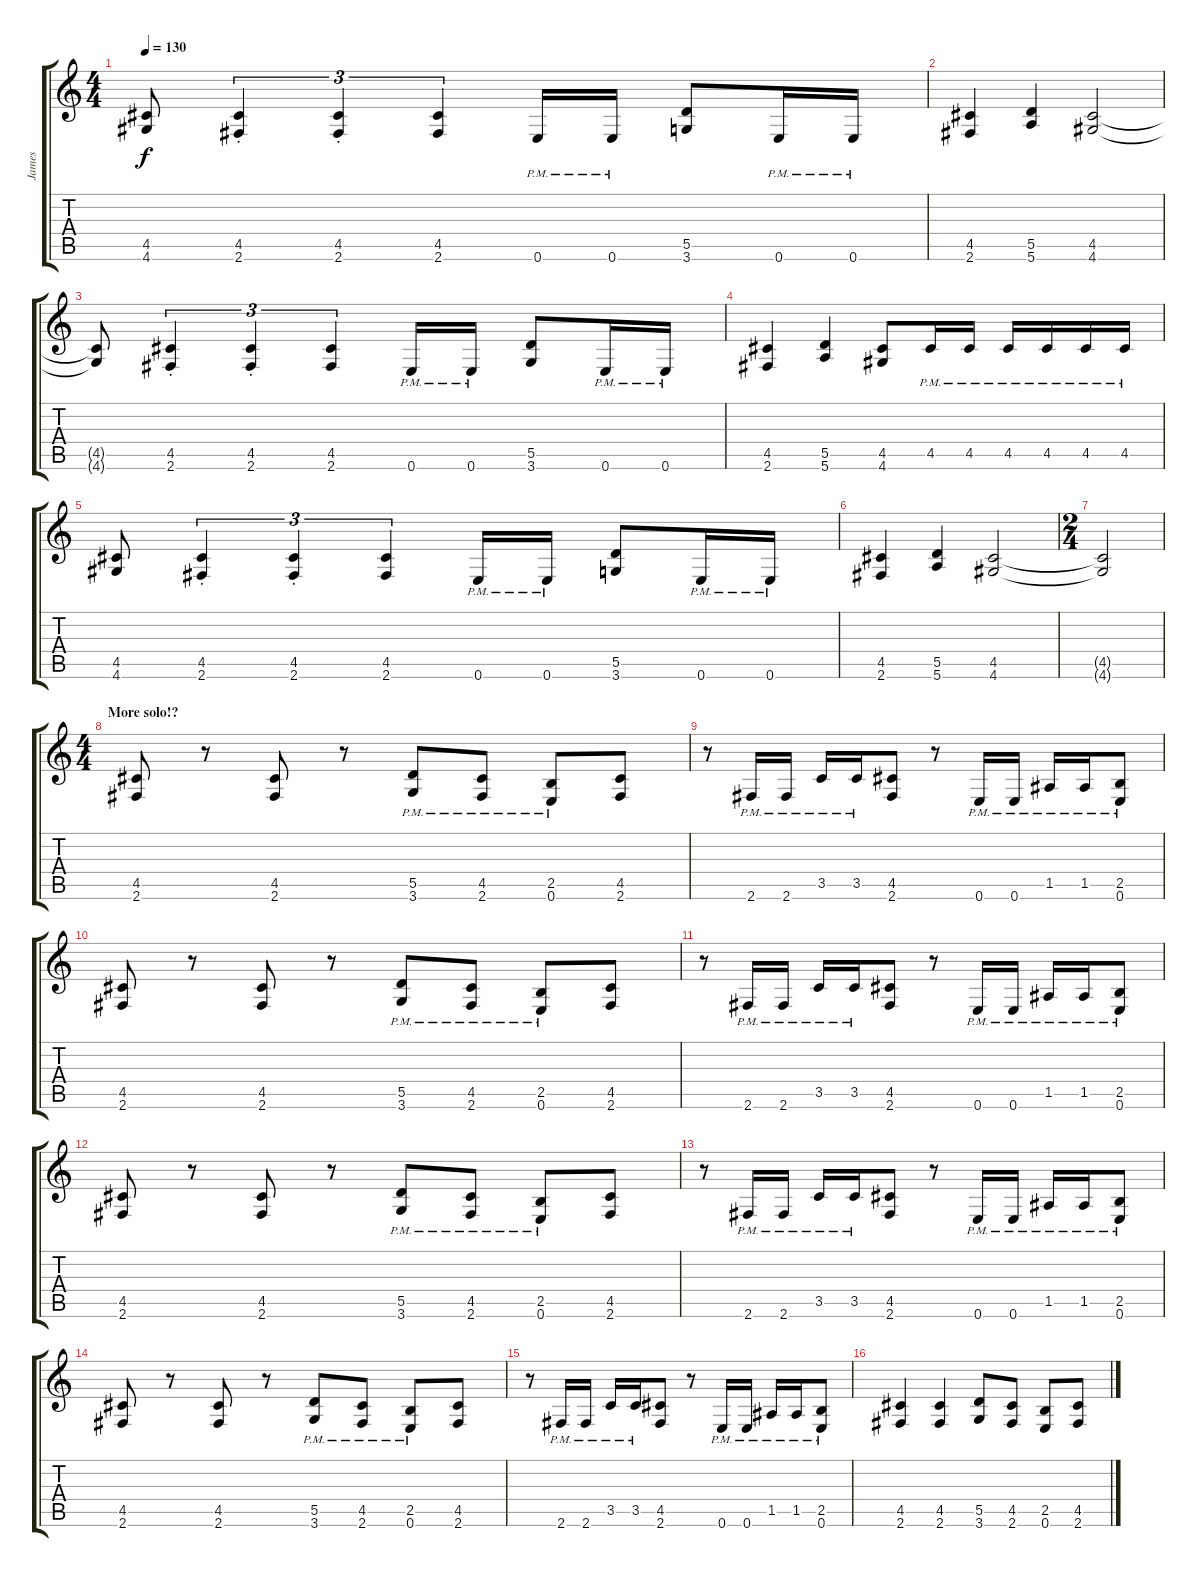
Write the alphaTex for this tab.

\track ("James" "James") {instrument distortionguitar}
\staff {score tabs}
\tuning (E4 B3 G3 D3 A2 E2) {hide}
\ts (4 4)
\tempo 130
\clef g2
\ks c
(4.5 4.6).8{dy f} (4.5{st} 2.6{st}).4{tu (3 2)} (4.5{st} 2.6{st}).4{tu (3 2)} (4.5 2.6).4{tu (3 2)} 0.6{pm}.16 0.6{pm}.16 (5.5 3.6).8 0.6{pm}.16 0.6{pm}.16 |
(4.5 2.6).4 (5.5 5.6).4 (4.5 4.6).2 |
(4.5{t} 4.6{t}).8 (4.5{st} 2.6{st}).4{tu (3 2)} (4.5{st} 2.6{st}).4{tu (3 2)} (4.5 2.6).4{tu (3 2)} 0.6{pm}.16 0.6{pm}.16 (5.5 3.6).8 0.6{pm}.16 0.6{pm}.16 |
(4.5 2.6).4 (5.5 5.6).4 (4.5 4.6).8 4.5{pm}.16 4.5{pm}.16 4.5{pm}.16 4.5{pm}.16 4.5{pm}.16 4.5{pm}.16 |
(4.5 4.6).8 (4.5{st} 2.6{st}).4{tu (3 2)} (4.5{st} 2.6{st}).4{tu (3 2)} (4.5 2.6).4{tu (3 2)} 0.6{pm}.16 0.6{pm}.16 (5.5 3.6).8 0.6{pm}.16 0.6{pm}.16 |
(4.5 2.6).4 (5.5 5.6).4 (4.5 4.6).2 |
\ts (2 4)
(4.5{t} 4.6{t}).2 |
\ts (4 4)
\section ("" "More solo!?")
(4.5 2.6).8 r.8 (4.5 2.6).8 r.8 (5.5{pm} 3.6{pm}).8 (4.5{pm} 2.6{pm}).8 (2.5{pm} 0.6{pm}).8 (4.5 2.6).8 |
r.8 2.6{pm}.16 2.6{pm}.16 3.5{pm}.16 3.5{pm}.16 (4.5 2.6).8 r.8 0.6{pm}.16 0.6{pm}.16 1.5{pm}.16 1.5{pm}.16 (2.5{pm} 0.6{pm}).8 |
(4.5 2.6).8 r.8 (4.5 2.6).8 r.8 (5.5{pm} 3.6{pm}).8 (4.5{pm} 2.6{pm}).8 (2.5{pm} 0.6{pm}).8 (4.5 2.6).8 |
r.8 2.6{pm}.16 2.6{pm}.16 3.5{pm}.16 3.5{pm}.16 (4.5 2.6).8 r.8 0.6{pm}.16 0.6{pm}.16 1.5{pm}.16 1.5{pm}.16 (2.5{pm} 0.6{pm}).8 |
(4.5 2.6).8 r.8 (4.5 2.6).8 r.8 (5.5{pm} 3.6{pm}).8 (4.5{pm} 2.6{pm}).8 (2.5{pm} 0.6{pm}).8 (4.5 2.6).8 |
r.8 2.6{pm}.16 2.6{pm}.16 3.5{pm}.16 3.5{pm}.16 (4.5 2.6).8 r.8 0.6{pm}.16 0.6{pm}.16 1.5{pm}.16 1.5{pm}.16 (2.5{pm} 0.6{pm}).8 |
(4.5 2.6).8 r.8 (4.5 2.6).8 r.8 (5.5{pm} 3.6{pm}).8 (4.5{pm} 2.6{pm}).8 (2.5{pm} 0.6{pm}).8 (4.5 2.6).8 |
r.8 2.6{pm}.16 2.6{pm}.16 3.5{pm}.16 3.5{pm}.16 (4.5 2.6).8 r.8 0.6{pm}.16 0.6{pm}.16 1.5{pm}.16 1.5{pm}.16 (2.5{pm} 0.6{pm}).8 |
(4.5 2.6).4 (4.5 2.6).4 (5.5 3.6).8 (4.5 2.6).8 (2.5 0.6).8 (4.5 2.6).8
